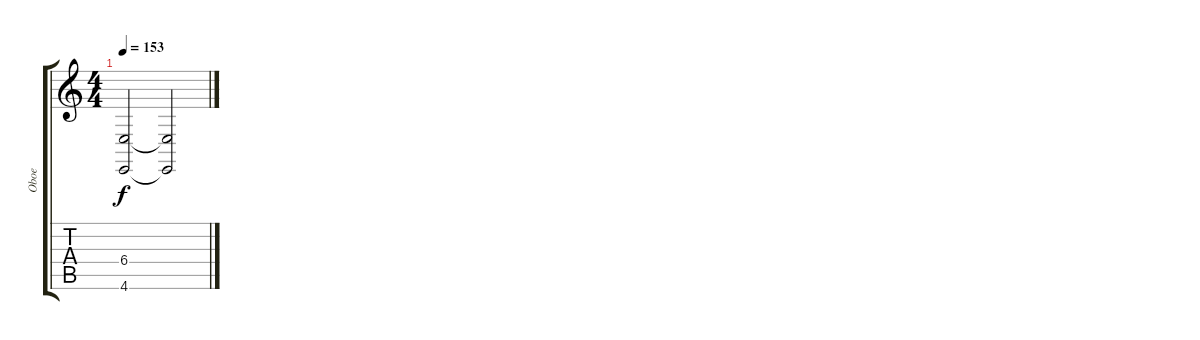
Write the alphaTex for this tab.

\track ("Oboe" "Oboe") {instrument oboe}
\staff {score tabs}
\tuning (C4 G3 Eb3 Bb2 F2 C2) {hide}
\ts (4 4)
\tempo 153
\clef g2
\ks c
(6.4{t} 4.6{t}).2{dy f volume 2} (6.4{t} 4.6{t}).2{volume 1}
